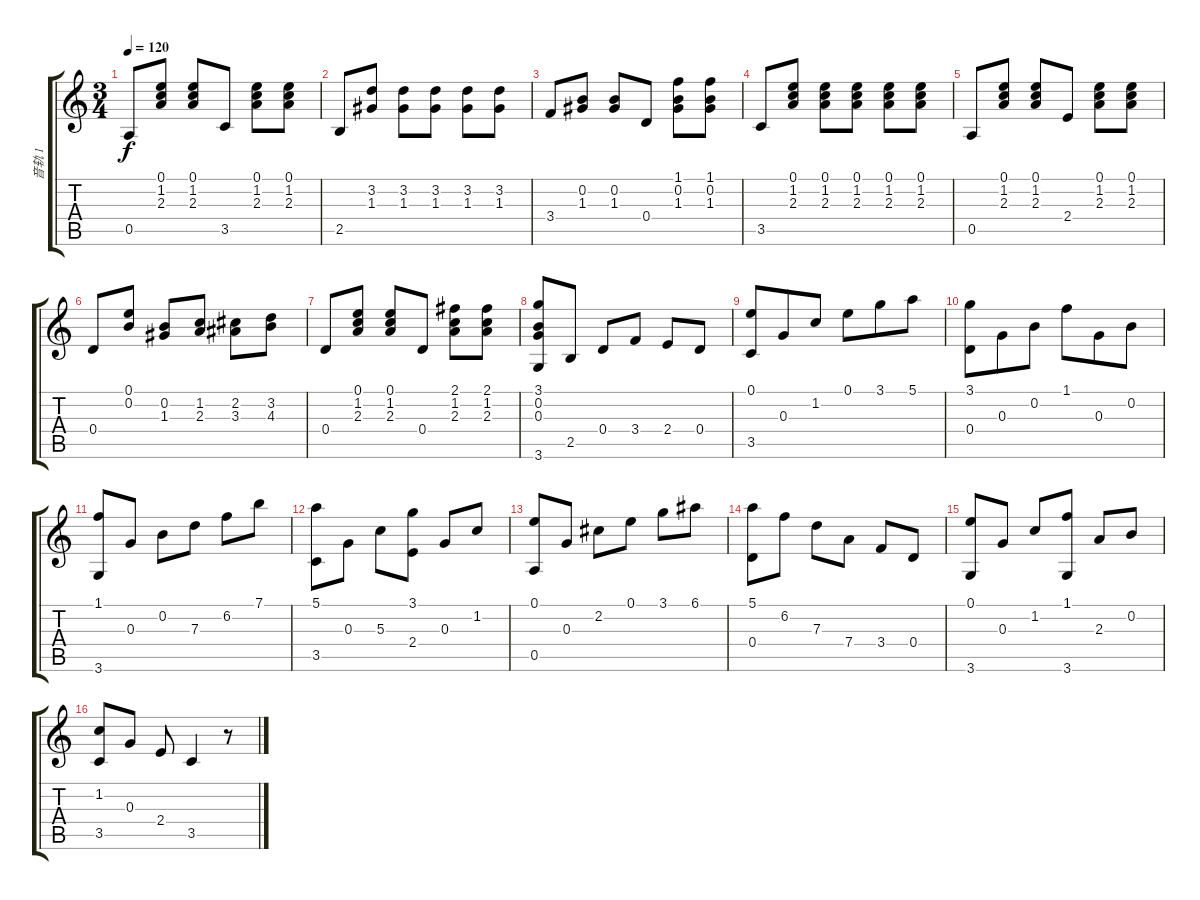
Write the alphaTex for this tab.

\track ("音轨 1" "音轨 1") {instrument acousticguitarsteel}
\staff {score tabs}
\tuning (E4 B3 G3 D3 A2 E2) {hide}
\ts (3 4)
\tempo 120
\clef g2
\ks c
0.5.8{dy f} (0.1 1.2 2.3).8 (0.1 1.2 2.3).8 3.5.8 (0.1 1.2 2.3).8 (0.1 1.2 2.3).8 |
2.5.8 (3.2 1.3).8 (3.2 1.3).8 (3.2 1.3).8 (3.2 1.3).8 (3.2 1.3).8 |
3.4.8 (0.2 1.3).8 (0.2 1.3).8 0.4.8 (1.1 0.2 1.3).8 (1.1 0.2 1.3).8 |
3.5.8 (0.1 1.2 2.3).8 (0.1 1.2 2.3).8 (0.1 1.2 2.3).8 (0.1 1.2 2.3).8 (0.1 1.2 2.3).8 |
0.5.8 (0.1 1.2 2.3).8 (0.1 1.2 2.3).8 2.4.8 (0.1 1.2 2.3).8 (0.1 1.2 2.3).8 |
0.4.8 (0.1 0.2).8 (0.2 1.3).8 (1.2 2.3).8 (2.2 3.3).8 (3.2 4.3).8 |
0.4.8 (0.1 1.2 2.3).8 (0.1 1.2 2.3).8 0.4.8 (2.1 1.2 2.3).8 (2.1 1.2 2.3).8 |
(3.1 0.2 0.3 3.6).8 2.5.8 0.4.8 3.4.8 2.4.8 0.4.8 |
(0.1 3.5).8 0.3.8{beam merge} 1.2.8{beam split} 0.1.8{beam merge} 3.1.8 5.1.8 |
(3.1 0.4).8 0.3.8{beam merge} 0.2.8{beam split} 1.1.8{beam merge} 0.3.8 0.2.8 |
(1.1 3.6).8 0.3.8 0.2.8 7.3.8 6.2.8 7.1.8 |
(5.1 3.5).8 0.3.8 5.3.8 (3.1 2.4).8 0.3.8 1.2.8 |
(0.1 0.5).8 0.3.8 2.2.8 0.1.8 3.1.8 6.1.8 |
(5.1 0.4).8 6.2.8 7.3.8 7.4.8 3.4.8 0.4.8 |
(0.1 3.6).8 0.3.8 1.2.8 (1.1 3.6).8 2.3.8 0.2.8 |
(1.2 3.5).8 0.3.8 2.4.8 3.5.4 r.8
